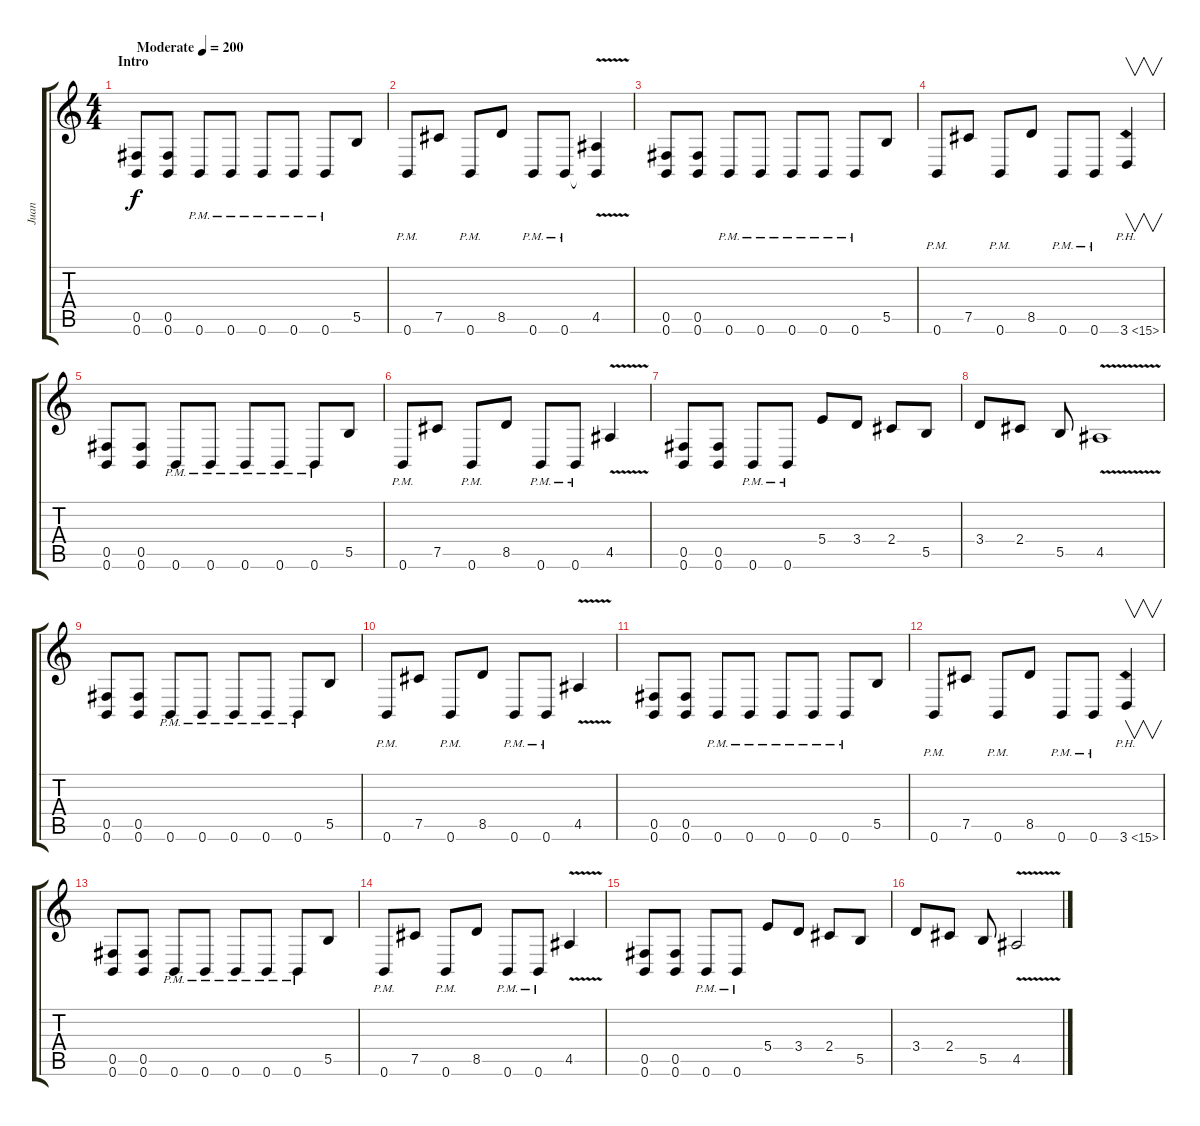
\track ("Juan" "Juan") {instrument overdrivenguitar}
\staff {score tabs}
\tuning (Db4 Ab3 E3 B2 Gb2 B1) {hide}
\ts (4 4)
\section ("" "Intro")
\tempo (200 "Moderate")
\clef g2
\ks c
(0.5 0.6).8{dy f instrument overdrivenguitar} (0.5 0.6).8 0.6{pm}.8 0.6{pm}.8 0.6{pm}.8 0.6{pm}.8 0.6{pm}.8 5.5.8 |
0.6{pm}.8 7.5.8 0.6{pm}.8 8.5.8 0.6{pm}.8 0.6{pm}.8 (4.5{v} 0.6{t}).4 |
(0.5 0.6).8 (0.5 0.6).8 0.6{pm}.8 0.6{pm}.8 0.6{pm}.8 0.6{pm}.8 0.6{pm}.8 5.5.8 |
0.6{pm}.8 7.5.8 0.6{pm}.8 8.5.8 0.6{pm}.8 0.6{pm}.8 3.6{ph 12}.4{v} |
(0.5 0.6).8 (0.5 0.6).8 0.6{pm}.8 0.6{pm}.8 0.6{pm}.8 0.6{pm}.8 0.6{pm}.8 5.5.8 |
0.6{pm}.8 7.5.8 0.6{pm}.8 8.5.8 0.6{pm}.8 0.6{pm}.8 4.5{v}.4 |
(0.5 0.6).8 (0.5 0.6).8 0.6{pm}.8 0.6{pm}.8 5.4.8 3.4.8 2.4.8 5.5.8 |
3.4.8 2.4.8 5.5.8 4.5{v}.1 |
(0.5 0.6).8 (0.5 0.6).8 0.6{pm}.8 0.6{pm}.8 0.6{pm}.8 0.6{pm}.8 0.6{pm}.8 5.5.8 |
0.6{pm}.8 7.5.8 0.6{pm}.8 8.5.8 0.6{pm}.8 0.6{pm}.8 4.5{v}.4 |
(0.5 0.6).8 (0.5 0.6).8 0.6{pm}.8 0.6{pm}.8 0.6{pm}.8 0.6{pm}.8 0.6{pm}.8 5.5.8 |
0.6{pm}.8 7.5.8 0.6{pm}.8 8.5.8 0.6{pm}.8 0.6{pm}.8 3.6{ph 12}.4{v} |
(0.5 0.6).8 (0.5 0.6).8 0.6{pm}.8 0.6{pm}.8 0.6{pm}.8 0.6{pm}.8 0.6{pm}.8 5.5.8 |
0.6{pm}.8 7.5.8 0.6{pm}.8 8.5.8 0.6{pm}.8 0.6{pm}.8 4.5{v}.4 |
(0.5 0.6).8 (0.5 0.6).8 0.6{pm}.8 0.6{pm}.8 5.4.8 3.4.8 2.4.8 5.5.8 |
3.4.8 2.4.8 5.5.8 4.5{v}.2
